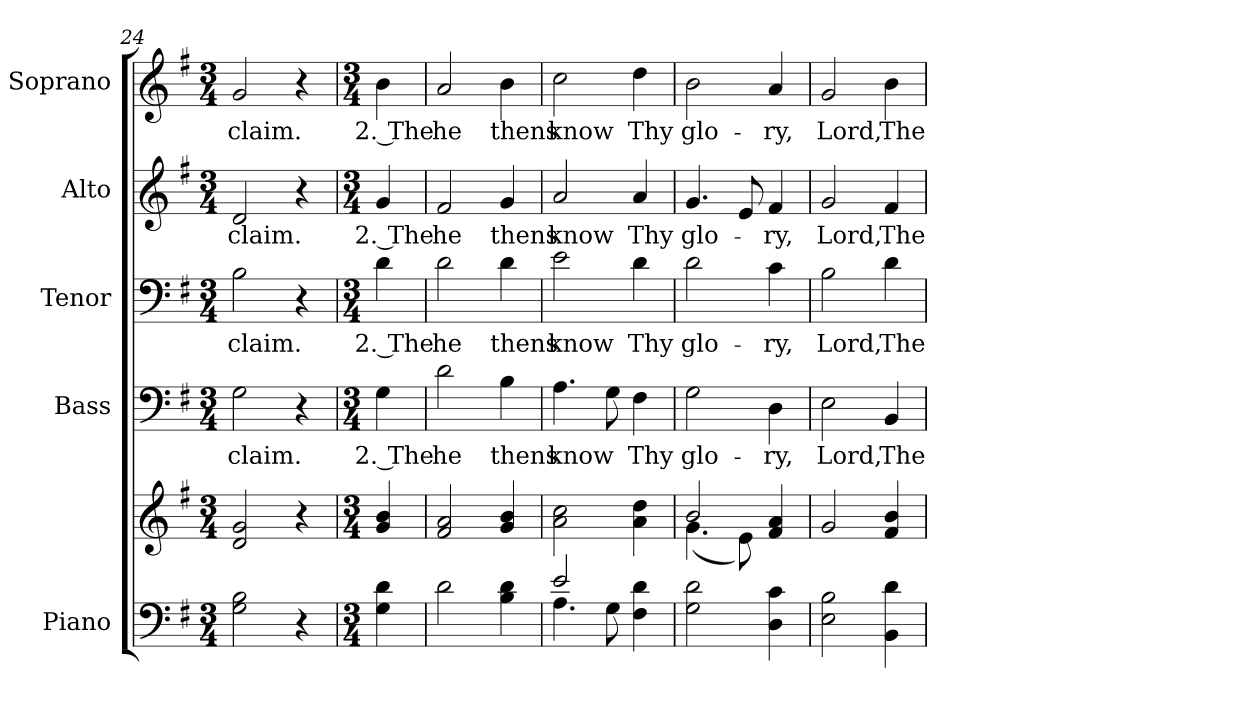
**kern	**kern	**kern	**text	**kern	**text	**kern	**text	**kern	**text
*part5	*part5	*part4	*part4	*part3	*part3	*part2	*part2	*part1	*part1
*staff6	*staff5	*staff4	*staff4	*staff3	*staff3	*staff2	*staff2	*staff1	*staff1
*I"Piano	*	*I"Bass	*	*I"Tenor	*	*I"Alto	*	*I"Soprano	*
*I'Pno.	*	*I'B.	*	*I'T.	*	*I'A.	*	*I'S.	*
*clefF4	*clefG2	*clefF4	*	*clefF4	*	*clefG2	*	*clefG2	*
*k[f#]	*k[f#]	*k[f#]	*	*k[f#]	*	*k[f#]	*	*k[f#]	*
*G:	*G:	*G:	*	*G:	*	*G:	*	*G:	*
*M3/4	*M3/4	*M3/4	*	*M3/4	*	*M3/4	*	*M3/4	*
=24	=24	=24	=24	=24	=24	=24	=24	=24	=24
!	!	!	!LO:LY:b:color=#000000	!	!	!	!	!	!
!	!	!	!	!	!LO:LY:b:color=#000000	!	!	!	!
!	!	!	!	!	!	!	!LO:LY:b:color=#000000	!	!
!	!	!	!	!	!	!	!	!	!LO:LY:b:color=#000000
2Gi\ 2Bi	2di/ 2gi	2Gi\	-claim.	2Bi\	-claim.	2di/	-claim.	2gi/	-claim.
4r	4r	4r	.	4r	.	4r	.	4r	.
!!LO:PB:g=z
=	=	=	=	=	=	=	=	=	=
*M3/4	*M3/4	*M3/4	*	*M3/4	*	*M3/4	*	*M3/4	*
!	!	!	!LO:LY:b:color=#000000	!	!	!	!	!	!
!	!	!	!	!	!LO:LY:b:color=#000000	!	!	!	!
!	!	!	!	!	!	!	!LO:LY:b:color=#000000	!	!
!	!	!	!	!	!	!	!	!	!LO:LY:b:color=#000000
4Gi\ 4di	4gi/ 4bi	4Gi\	2. The	4di\	2. The	4gi/	2. The	4bi\	2. The
=1	=1	=1	=1	=1	=1	=1	=1	=1	=1
!	!	!	!LO:LY:b:color=#000000	!	!	!	!	!	!
!	!	!	!	!	!LO:LY:b:color=#000000	!	!	!	!
!	!	!	!	!	!	!	!LO:LY:b:color=#000000	!	!
!	!	!	!	!	!	!	!	!	!LO:LY:b:color=#000000
2di\	2f#i/ 2ai	2di\	he	2di\	he	2f#i/	he	2ai/	he
!	!	!	!LO:LY:b:color=#000000	!	!	!	!	!	!
!	!	!	!	!	!LO:LY:b:color=#000000	!	!	!	!
!	!	!	!	!	!	!	!LO:LY:b:color=#000000	!	!
!	!	!	!	!	!	!	!	!	!LO:LY:b:color=#000000
4Bi\ 4di	4gi/ 4bi	4Bi\	thens	4di\	thens	4gi/	thens	4bi\	thens
=2	=2	=2	=2	=2	=2	=2	=2	=2	=2
*^	*	*	*	*	*	*	*	*	*
!	!	!	!	!LO:LY:b:color=#000000	!	!	!	!	!	!
!	!	!	!	!	!	!LO:LY:b:color=#000000	!	!	!	!
!	!	!	!	!	!	!	!	!LO:LY:b:color=#000000	!	!
!	!	!	!	!	!	!	!	!	!	!LO:LY:b:color=#000000
2ei/	4.Ai\	2ai\ 2cci	4.Ai\	know	2ei\	know	2ai/	know	2cci\	know
.	8Gi\	.	8Gi\	.	.	.	.	.	.	.
!	!	!	!	!LO:LY:b:color=#000000	!	!	!	!	!	!
!	!	!	!	!	!	!LO:LY:b:color=#000000	!	!	!	!
!	!	!	!	!	!	!	!	!LO:LY:b:color=#000000	!	!
!	!	!	!	!	!	!	!	!	!	!LO:LY:b:color=#000000
4F#i\ 4di	4ryy	4ai\ 4ddi	4F#i\	Thy	4di\	Thy	4ai/	Thy	4ddi\	Thy
*v	*v	*	*	*	*	*	*	*	*	*
=3	=3	=3	=3	=3	=3	=3	=3	=3	=3
*	*^	*	*	*	*	*	*	*	*
*^	*	*	*	*	*	*	*	*	*	*
!	!	!	!	!	!LO:LY:b:color=#000000	!	!	!	!	!	!
*v	*v	*	*	*	*	*	*	*	*	*	*
*^	*	*	*	*	*	*	*	*	*	*
!	!	!	!	!	!	!	!LO:LY:b:color=#000000	!	!	!	!
*v	*v	*	*	*	*	*	*	*	*	*	*
*^	*	*	*	*	*	*	*	*	*	*
!	!	!	!	!	!	!	!	!	!LO:LY:b:color=#000000	!	!
*v	*v	*	*	*	*	*	*	*	*	*	*
*^	*	*	*	*	*	*	*	*	*	*
!	!	!	!	!	!	!	!	!	!	!	!LO:LY:b:color=#000000
*v	*v	*	*	*	*	*	*	*	*	*	*
2Gi\ 2di	2bi/	(4.gi\	2Gi\	glo-	2di\	glo-	4.gi/	glo-	2bi\	glo-
.	.	8ei\)	.	.	.	.	8ei/	.	.	.
!	!	!	!	!LO:LY:b:color=#000000	!	!	!	!	!	!
!	!	!	!	!	!	!LO:LY:b:color=#000000	!	!	!	!
!	!	!	!	!	!	!	!	!LO:LY:b:color=#000000	!	!
!	!	!	!	!	!	!	!	!	!	!LO:LY:b:color=#000000
4Di\ 4ci	4f#i/ 4ai	4ryy	4Di\	-ry,	4ci\	-ry,	4f#i/	-ry,	4ai/	-ry,
*	*v	*v	*	*	*	*	*	*	*	*
=4	=4	=4	=4	=4	=4	=4	=4	=4	=4
*	*^	*	*	*	*	*	*	*	*
!	!	!	!	!LO:LY:b:color=#000000	!	!	!	!	!	!
*	*v	*v	*	*	*	*	*	*	*	*
*	*^	*	*	*	*	*	*	*	*
!	!	!	!	!	!	!LO:LY:b:color=#000000	!	!	!	!
*	*v	*v	*	*	*	*	*	*	*	*
*	*^	*	*	*	*	*	*	*	*
!	!	!	!	!	!	!	!	!LO:LY:b:color=#000000	!	!
*	*v	*v	*	*	*	*	*	*	*	*
*	*^	*	*	*	*	*	*	*	*
!	!	!	!	!	!	!	!	!	!	!LO:LY:b:color=#000000
*	*v	*v	*	*	*	*	*	*	*	*
2Ei\ 2Bi	2gi/	2Ei\	Lord,	2Bi\	Lord,	2gi/	Lord,	2gi/	Lord,
!	!	!	!LO:LY:b:color=#000000	!	!	!	!	!	!
!	!	!	!	!	!LO:LY:b:color=#000000	!	!	!	!
!	!	!	!	!	!	!	!LO:LY:b:color=#000000	!	!
!	!	!	!	!	!	!	!	!	!LO:LY:b:color=#000000
4BBi\ 4di	4f#i/ 4bi	4BBi/	The	4di\	The	4f#i/	The	4bi\	The
=	=	=	=	=	=	=	=	=	=
*-	*-	*-	*-	*-	*-	*-	*-	*-	*-
